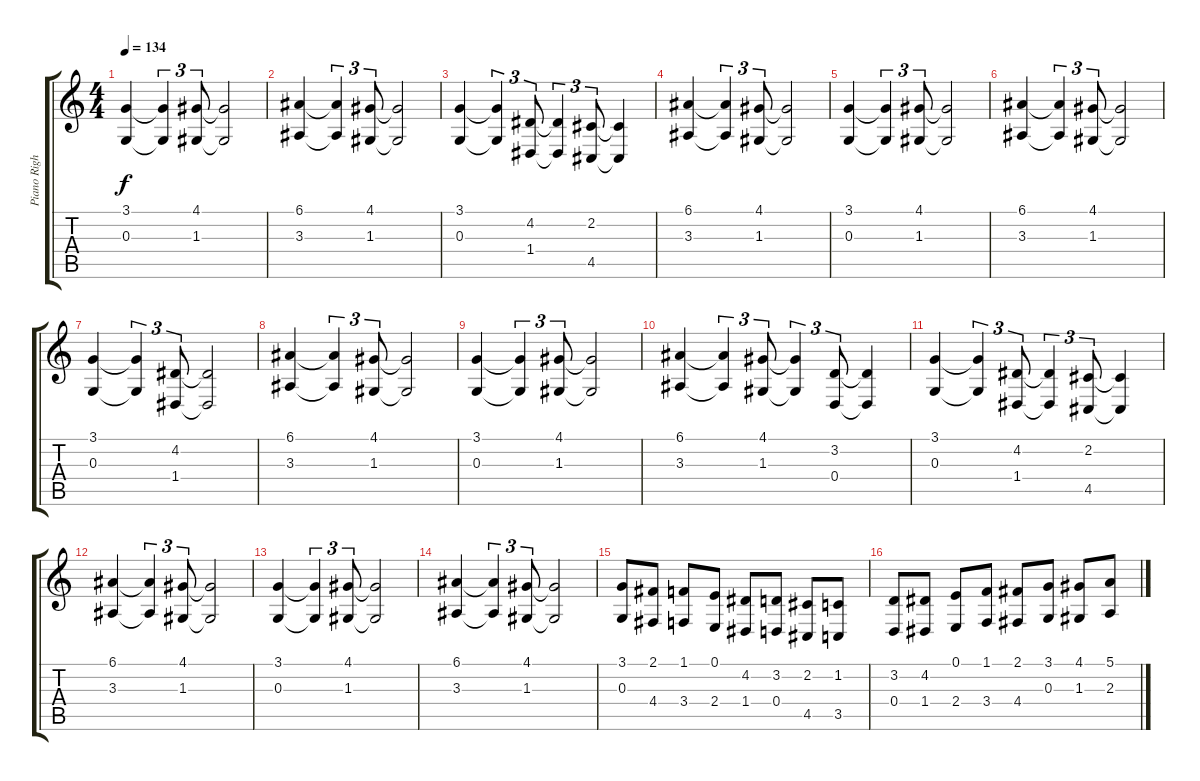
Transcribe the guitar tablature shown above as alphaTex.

\track ("Piano Right" "Piano Righ") {instrument acousticgrandpiano}
\staff {score tabs}
\tuning (E4 B3 G3 D3 A2 E2) {hide}
\ts (4 4)
\tempo 134
\clef g2
\ks c
(3.1 0.3).4{dy f} (3.1{t} 0.3{t}).4{tu (3 2)} (4.1 1.3).8{tu (3 2)} (4.1{t} 1.3{t}).2 |
(6.1 3.3).4 (6.1{t} 3.3{t}).4{tu (3 2)} (4.1 1.3).8{tu (3 2)} (4.1{t} 1.3{t}).2 |
(3.1 0.3).4 (3.1{t} 0.3{t}).4{tu (3 2)} (4.2 1.4).8{tu (3 2)} (4.2{t} 1.4{t}).4{tu (3 2)} (2.2 4.5).8{tu (3 2)} (2.2{t} 4.5{t}).4 |
(6.1 3.3).4 (6.1{t} 3.3{t}).4{tu (3 2)} (4.1 1.3).8{tu (3 2)} (4.1{t} 1.3{t}).2 |
(3.1 0.3).4 (3.1{t} 0.3{t}).4{tu (3 2)} (4.1 1.3).8{tu (3 2)} (4.1{t} 1.3{t}).2 |
(6.1 3.3).4 (6.1{t} 3.3{t}).4{tu (3 2)} (4.1 1.3).8{tu (3 2)} (4.1{t} 1.3{t}).2 |
(3.1 0.3).4 (3.1{t} 0.3{t}).4{tu (3 2)} (4.2 1.4).8{tu (3 2)} (4.2{t} 1.4{t}).2 |
(6.1 3.3).4 (6.1{t} 3.3{t}).4{tu (3 2)} (4.1 1.3).8{tu (3 2)} (4.1{t} 1.3{t}).2 |
(3.1 0.3).4 (3.1{t} 0.3{t}).4{tu (3 2)} (4.1 1.3).8{tu (3 2)} (4.1{t} 1.3{t}).2 |
(6.1 3.3).4 (6.1{t} 3.3{t}).4{tu (3 2)} (4.1 1.3).8{tu (3 2)} (4.1{t} 1.3{t}).4{tu (3 2)} (3.2 0.4).8{tu (3 2)} (3.2{t} 0.4{t}).4 |
(3.1 0.3).4 (3.1{t} 0.3{t}).4{tu (3 2)} (4.2 1.4).8{tu (3 2)} (4.2{t} 1.4{t}).4{tu (3 2)} (2.2 4.5).8{tu (3 2)} (2.2{t} 4.5{t}).4 |
(6.1 3.3).4 (6.1{t} 3.3{t}).4{tu (3 2)} (4.1 1.3).8{tu (3 2)} (4.1{t} 1.3{t}).2 |
(3.1 0.3).4 (3.1{t} 0.3{t}).4{tu (3 2)} (4.1 1.3).8{tu (3 2)} (4.1{t} 1.3{t}).2 |
(6.1 3.3).4 (6.1{t} 3.3{t}).4{tu (3 2)} (4.1 1.3).8{tu (3 2)} (4.1{t} 1.3{t}).2 |
(3.1 0.3).8 (2.1 4.4).8 (1.1 3.4).8 (0.1 2.4).8 (4.2 1.4).8 (3.2 0.4).8 (2.2 4.5).8 (1.2 3.5).8 |
(3.2 0.4).8 (4.2 1.4).8 (0.1 2.4).8 (1.1 3.4).8 (2.1 4.4).8 (3.1 0.3).8 (4.1 1.3).8 (5.1 2.3).8
